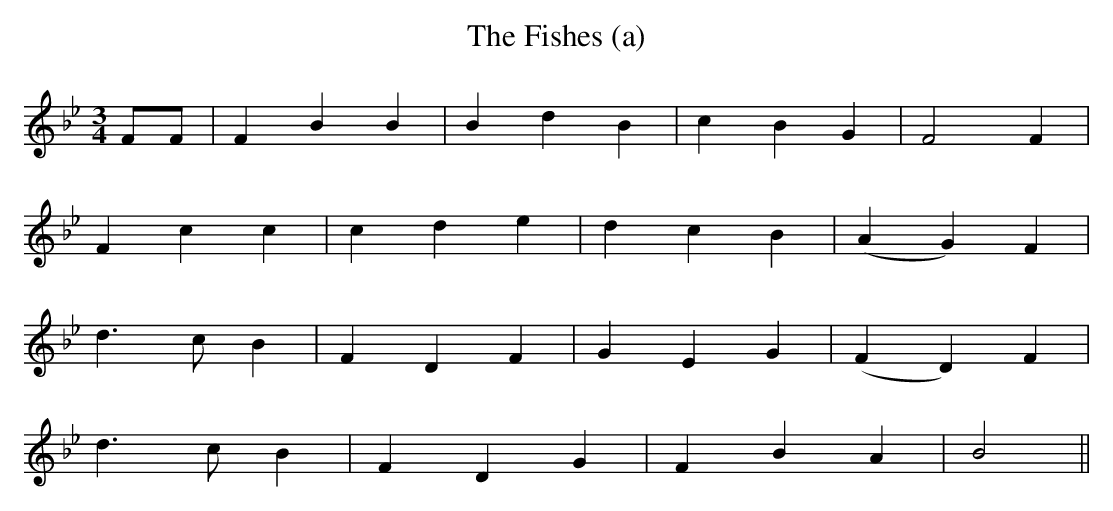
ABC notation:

X:1
T:The Fishes (a)
M:3/4
L:1/4
K:Bb
F/F/|\
F B B|B d B|c B G|F2  F|
F c c|c d e|d c B|(AG)F|
d>c B|F D F|G E G|(FD)F|
d>c B|F D G|F B A|B2  ||
